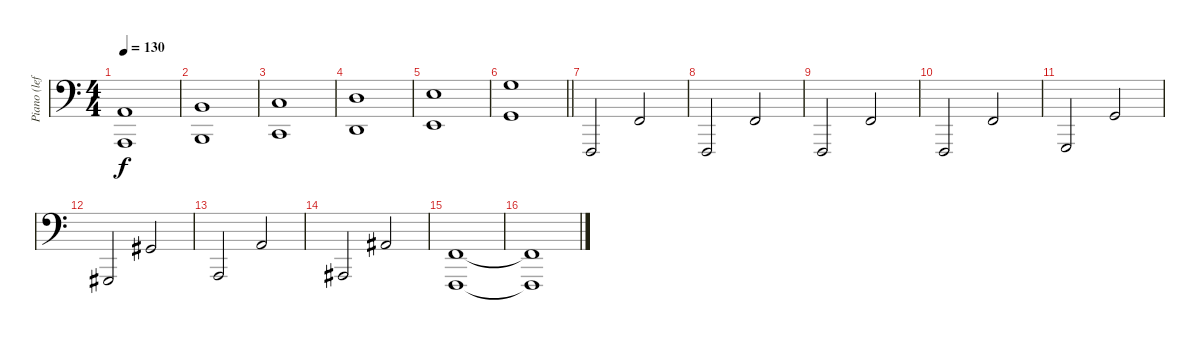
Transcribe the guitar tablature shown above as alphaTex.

\track ("Piano (left hand)" "Piano (lef") {instrument acousticgrandpiano}
\staff {score}
\tuning (G2 D2 A1 E1 B0) {hide}
\ts (4 4)
\tempo 130
\clef f4
\ks c
(7.2 5.4).1{dy f} |
(9.2 7.4).1 |
(10.2 8.4).1 |
(12.2 10.4).1 |
(14.2 12.4).1 |
\barLineRight lightlight
(17.2 15.4).1 |
1.4.2 3.2.2 |
1.4.2 3.2.2 |
1.4.2 3.2.2 |
1.4.2 3.2.2 |
3.4.2 5.2.2 |
4.4.2 6.2.2 |
5.4.2 7.2.2 |
6.4.2 8.2.2 |
(3.2 1.4).1 |
(3.2{t} 1.4{t}).1
